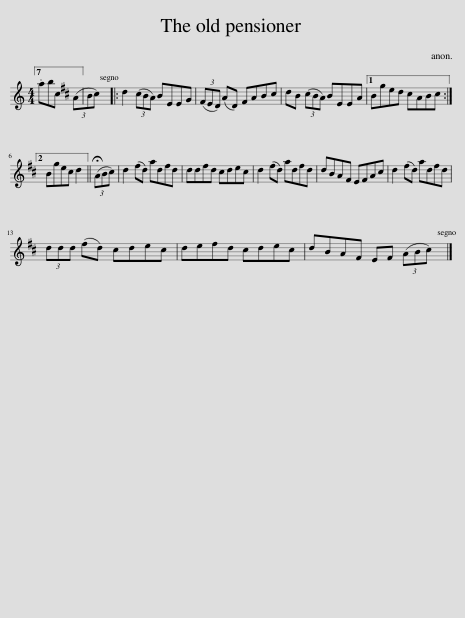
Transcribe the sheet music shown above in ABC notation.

X:1
L:1/8
M:4/4
I:linebreak $
K:C
V:1 treble
V:1
 .abc (3(AB^c) |: d2 (3(^cBA) BEEG | (3(^FED) (AD) FAB^c | dB (3(^cBA) BEEA |1 Bged ^cABc :|2$ %5
 Bge^c d2 || (3(!fermata!AB^c) | d2 (^fd) adfd | dd^fd ^cdec | d2 (^fd) adfd | %10
 dBA^F EFA^c | d2 (^fd) adfd |$ (3ddd (^fd) ^cdec | de^fd ^cdec | dBA^F EF (3(AB^c) |] %15
